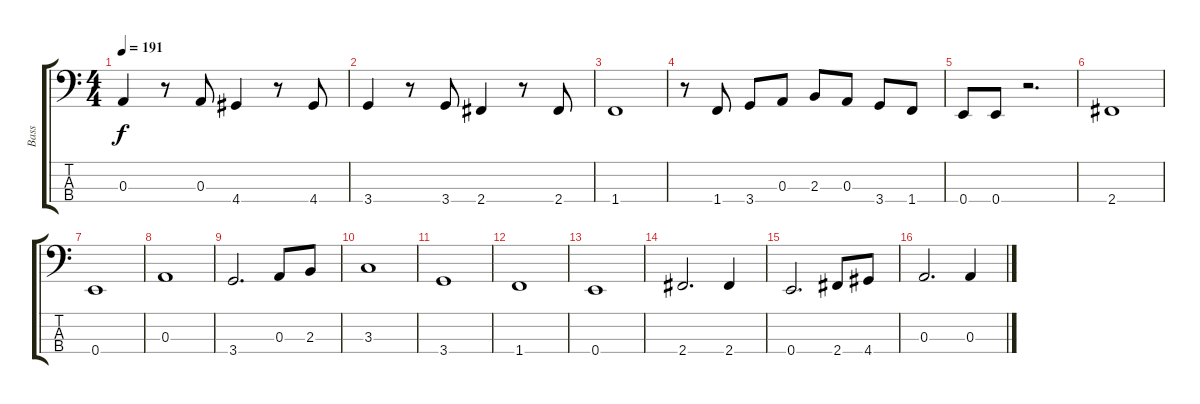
\track ("Bass" "Bass") {instrument electricbassfinger}
\staff {score tabs}
\tuning (G2 D2 A1 E1) {hide}
\ts (4 4)
\tempo 191
\clef f4
\ks c
0.3.4{dy f} r.8 0.3.8 4.4.4 r.8 4.4.8 |
3.4.4 r.8 3.4.8 2.4.4 r.8 2.4.8 |
1.4.1 |
r.8 1.4.8 3.4.8 0.3.8 2.3.8 0.3.8 3.4.8 1.4.8 |
0.4.8 0.4.8 r.2{d} |
2.4.1 |
0.4.1 |
0.3.1 |
3.4.2{d} 0.3.8 2.3.8 |
3.3.1 |
3.4.1 |
1.4.1 |
0.4.1 |
2.4.2{d} 2.4.4 |
0.4.2{d} 2.4.8 4.4.8 |
0.3.2{d} 0.3.4
